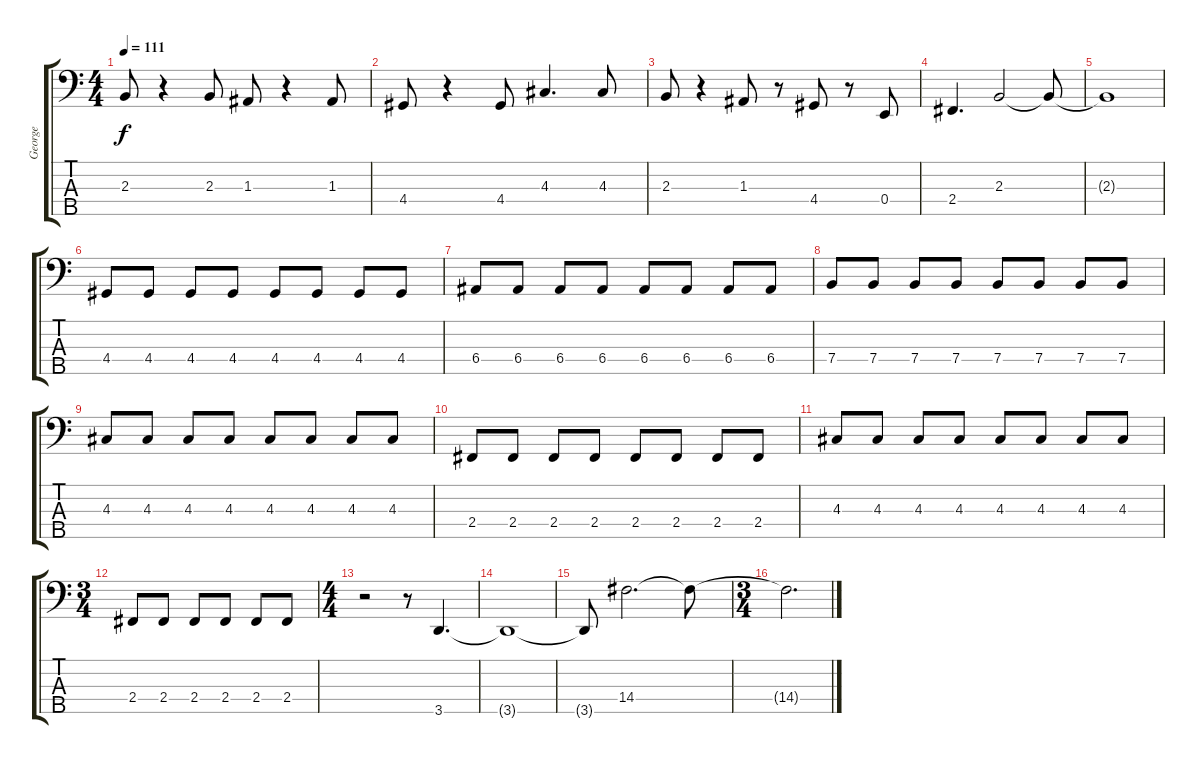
\track ("George" "George") {instrument electricbasspick}
\staff {score tabs}
\tuning (G2 D2 A1 E1 B0) {hide}
\ts (4 4)
\tempo 111
\clef f4
\ks c
2.3.8{dy f} r.4 2.3.8 1.3.8 r.4 1.3.8 |
4.4.8 r.4 4.4.8 4.3.4{d} 4.3.8 |
2.3.8 r.4 1.3.8 r.8 4.4.8 r.8 0.4.8 |
2.4.4{d} 2.3.2 2.3{t}.8 |
2.3{t}.1 |
4.4.8 4.4.8 4.4.8 4.4.8 4.4.8 4.4.8 4.4.8 4.4.8 |
6.4.8 6.4.8 6.4.8 6.4.8 6.4.8 6.4.8 6.4.8 6.4.8 |
7.4.8 7.4.8 7.4.8 7.4.8 7.4.8 7.4.8 7.4.8 7.4.8 |
4.3.8 4.3.8 4.3.8 4.3.8 4.3.8 4.3.8 4.3.8 4.3.8 |
2.4.8 2.4.8 2.4.8 2.4.8 2.4.8 2.4.8 2.4.8 2.4.8 |
4.3.8 4.3.8 4.3.8 4.3.8 4.3.8 4.3.8 4.3.8 4.3.8 |
\ts (3 4)
2.4.8 2.4.8 2.4.8 2.4.8 2.4.8 2.4.8 |
\ts (4 4)
r.2 r.8 3.5.4{d} |
3.5{t}.1 |
3.5{t}.8 14.4.2{d} 14.4{t}.8 |
\ts (3 4)
14.4{t}.2{d}
